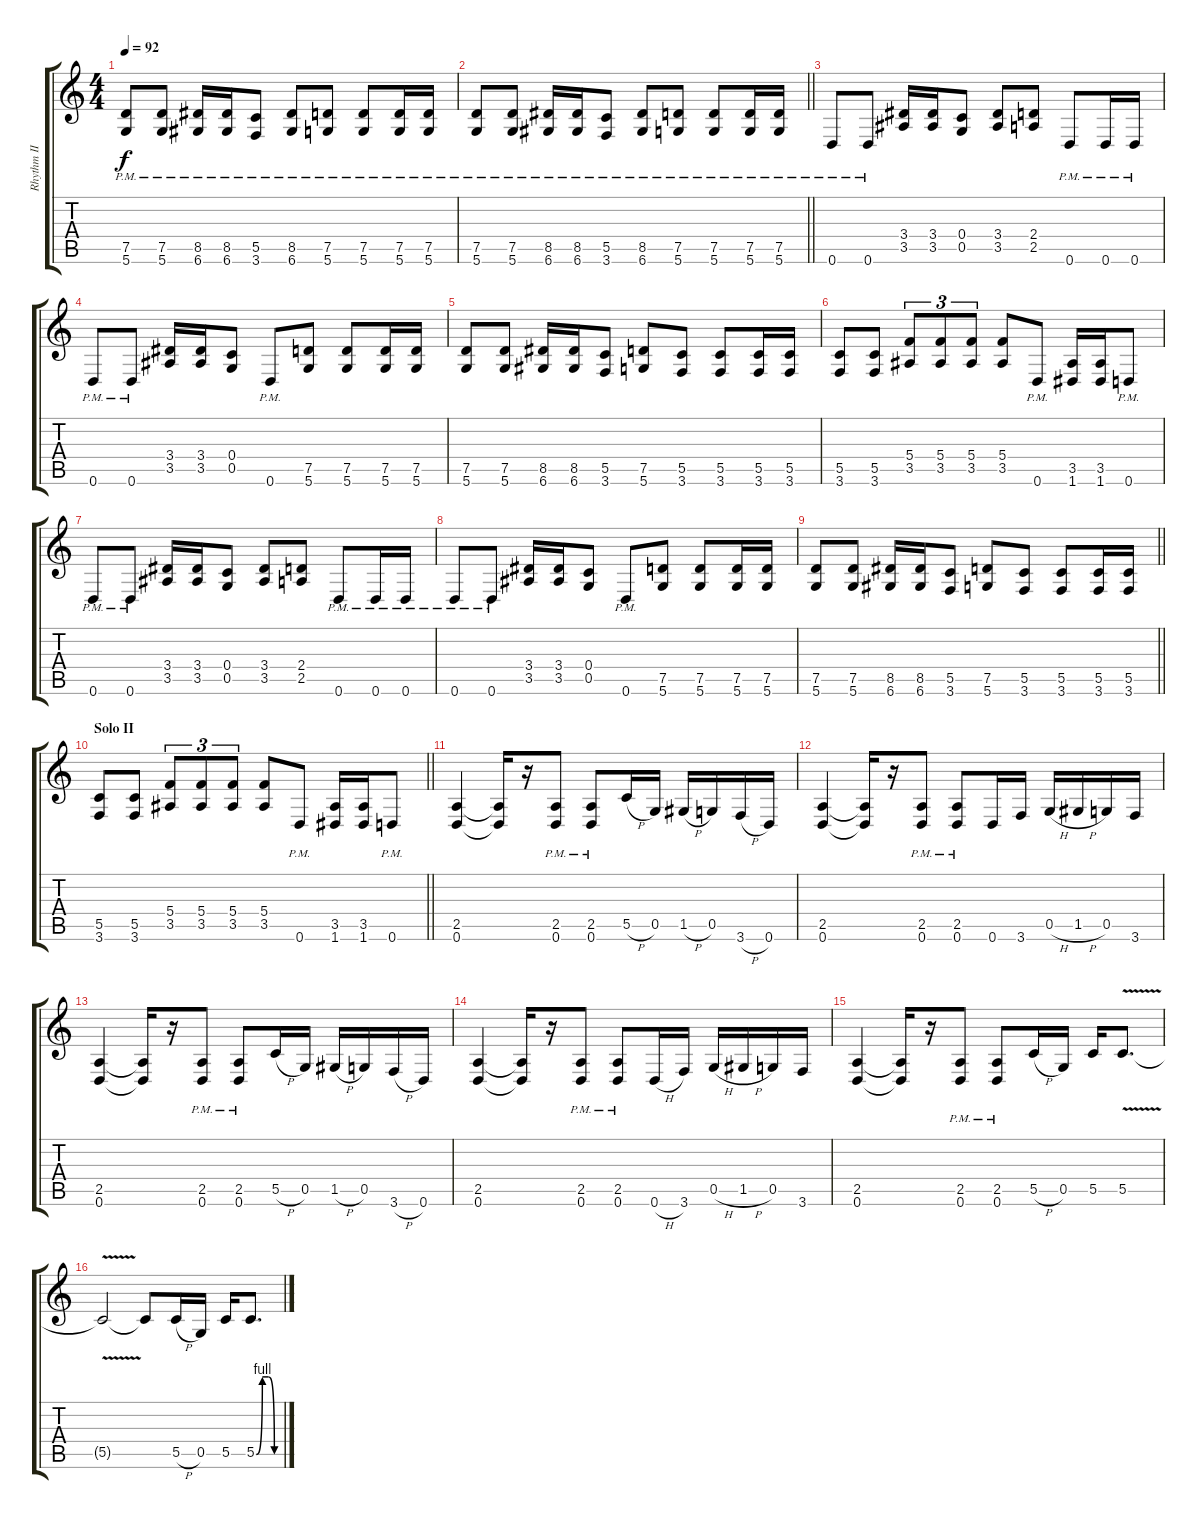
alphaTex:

\track ("Rhythm II" "Rhythm II") {instrument distortionguitar}
\staff {score tabs}
\tuning (D4 A3 F3 C3 G2 D2) {hide}
\ts (4 4)
\tempo 92
\clef g2
\ks c
(7.5{pm} 5.6{pm}).8{dy f} (7.5{pm} 5.6{pm}).8 (8.5{pm} 6.6{pm}).16 (8.5{pm} 6.6{pm}).16 (5.5{pm} 3.6{pm}).8 (8.5{pm} 6.6{pm}).8 (7.5{pm} 5.6{pm}).8 (7.5{pm} 5.6{pm}).8 (7.5{pm} 5.6{pm}).16 (7.5{pm} 5.6{pm}).16 |
\barLineRight lightlight
(7.5{pm} 5.6{pm}).8 (7.5{pm} 5.6{pm}).8 (8.5{pm} 6.6{pm}).16 (8.5{pm} 6.6{pm}).16 (5.5{pm} 3.6{pm}).8 (8.5{pm} 6.6{pm}).8 (7.5{pm} 5.6{pm}).8 (7.5{pm} 5.6{pm}).8 (7.5{pm} 5.6{pm}).16 (7.5{pm} 5.6{pm}).16 |
\section ("" "")
0.6{pm}.8 0.6{pm}.8 (3.4 3.5).16 (3.4 3.5).16 (0.4 0.5).8 (3.4 3.5).8 (2.4 2.5).8 0.6{pm}.8 0.6{pm}.16 0.6{pm}.16 |
0.6{pm}.8 0.6{pm}.8 (3.4 3.5).16 (3.4 3.5).16 (0.4 0.5).8 0.6{pm}.8 (7.5 5.6).8 (7.5 5.6).8 (7.5 5.6).16 (7.5 5.6).16 |
(7.5 5.6).8 (7.5 5.6).8 (8.5 6.6).16 (8.5 6.6).16 (5.5 3.6).8 (7.5 5.6).8 (5.5 3.6).8 (5.5 3.6).8 (5.5 3.6).16 (5.5 3.6).16 |
(5.5 3.6).8 (5.5 3.6).8 (5.4 3.5).8{tu (3 2)} (5.4 3.5).8{tu (3 2)} (5.4 3.5).8{tu (3 2)} (5.4 3.5).8 0.6{pm}.8 (3.5 1.6).16 (3.5 1.6).16 0.6{pm}.8 |
0.6{pm}.8 0.6{pm}.8 (3.4 3.5).16 (3.4 3.5).16 (0.4 0.5).8 (3.4 3.5).8 (2.4 2.5).8 0.6{pm}.8 0.6{pm}.16 0.6{pm}.16 |
0.6{pm}.8 0.6{pm}.8 (3.4 3.5).16 (3.4 3.5).16 (0.4 0.5).8 0.6{pm}.8 (7.5 5.6).8 (7.5 5.6).8 (7.5 5.6).16 (7.5 5.6).16 |
\barLineRight lightlight
(7.5 5.6).8 (7.5 5.6).8 (8.5 6.6).16 (8.5 6.6).16 (5.5 3.6).8 (7.5 5.6).8 (5.5 3.6).8 (5.5 3.6).8 (5.5 3.6).16 (5.5 3.6).16 |
\section ("" "Solo II")
\barLineRight lightlight
(5.5 3.6).8 (5.5 3.6).8 (5.4 3.5).8{tu (3 2)} (5.4 3.5).8{tu (3 2)} (5.4 3.5).8{tu (3 2)} (5.4 3.5).8 0.6{pm}.8 (3.5 1.6).16 (3.5 1.6).16 0.6{pm}.8 |
(2.5 0.6).4 (2.5{t} 0.6{t}).16 r.16 (2.5{pm} 0.6{pm}).8 (2.5{pm} 0.6{pm}).8 5.5{h}.16 0.5.16 1.5{h}.16 0.5.16 3.6{h}.16 0.6.16 |
(2.5 0.6).4 (2.5{t} 0.6{t}).16 r.16 (2.5{pm} 0.6{pm}).8 (2.5{pm} 0.6{pm}).8 0.6.16 3.6.16 0.5{h}.16 1.5{h}.16 0.5.16 3.6.16 |
(2.5 0.6).4 (2.5{t} 0.6{t}).16 r.16 (2.5{pm} 0.6{pm}).8 (2.5{pm} 0.6{pm}).8 5.5{h}.16 0.5.16 1.5{h}.16 0.5.16 3.6{h}.16 0.6.16 |
(2.5 0.6).4 (2.5{t} 0.6{t}).16 r.16 (2.5{pm} 0.6{pm}).8 (2.5{pm} 0.6{pm}).8 0.6{h}.16 3.6.16 0.5{h}.16 1.5{h}.16 0.5.16 3.6.16 |
(2.5 0.6).4 (2.5{t} 0.6{t}).16 r.16 (2.5{pm} 0.6{pm}).8 (2.5{pm} 0.6{pm}).8 5.5{h}.16 0.5.16 5.5.16 5.5{v}.8{d} |
5.5{t}.2 5.5{t}.8 5.5{h}.16 0.5.16 5.5.16 5.5{be (custom 0 0 15 4 30 4 45 0 60 0)}.8{d}
